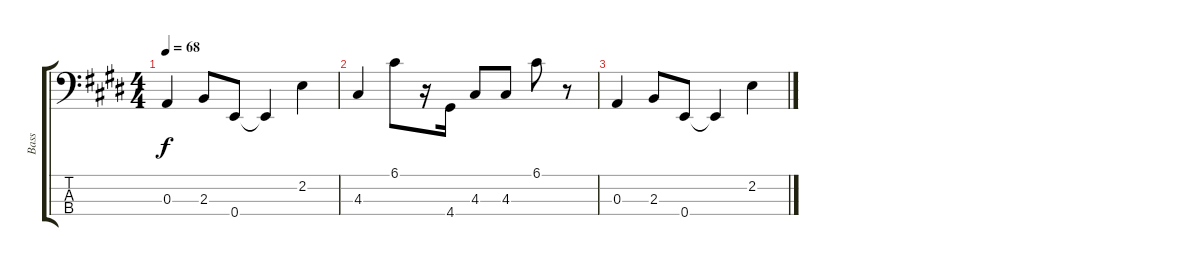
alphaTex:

\track ("Bass" "Bass") {instrument electricbassfinger}
\staff {score tabs}
\tuning (G2 D2 A1 E1) {hide}
\ts (4 4)
\tempo 68
\clef f4
\ks e
0.3.4{dy f} 2.3.8 0.4.8 0.4{t}.4 2.2.4 |
4.3.4 6.1.8 r.16 4.4.16 4.3.8 4.3.8 6.1.8 r.8 |
0.3.4 2.3.8 0.4.8 0.4{t}.4 2.2.4
